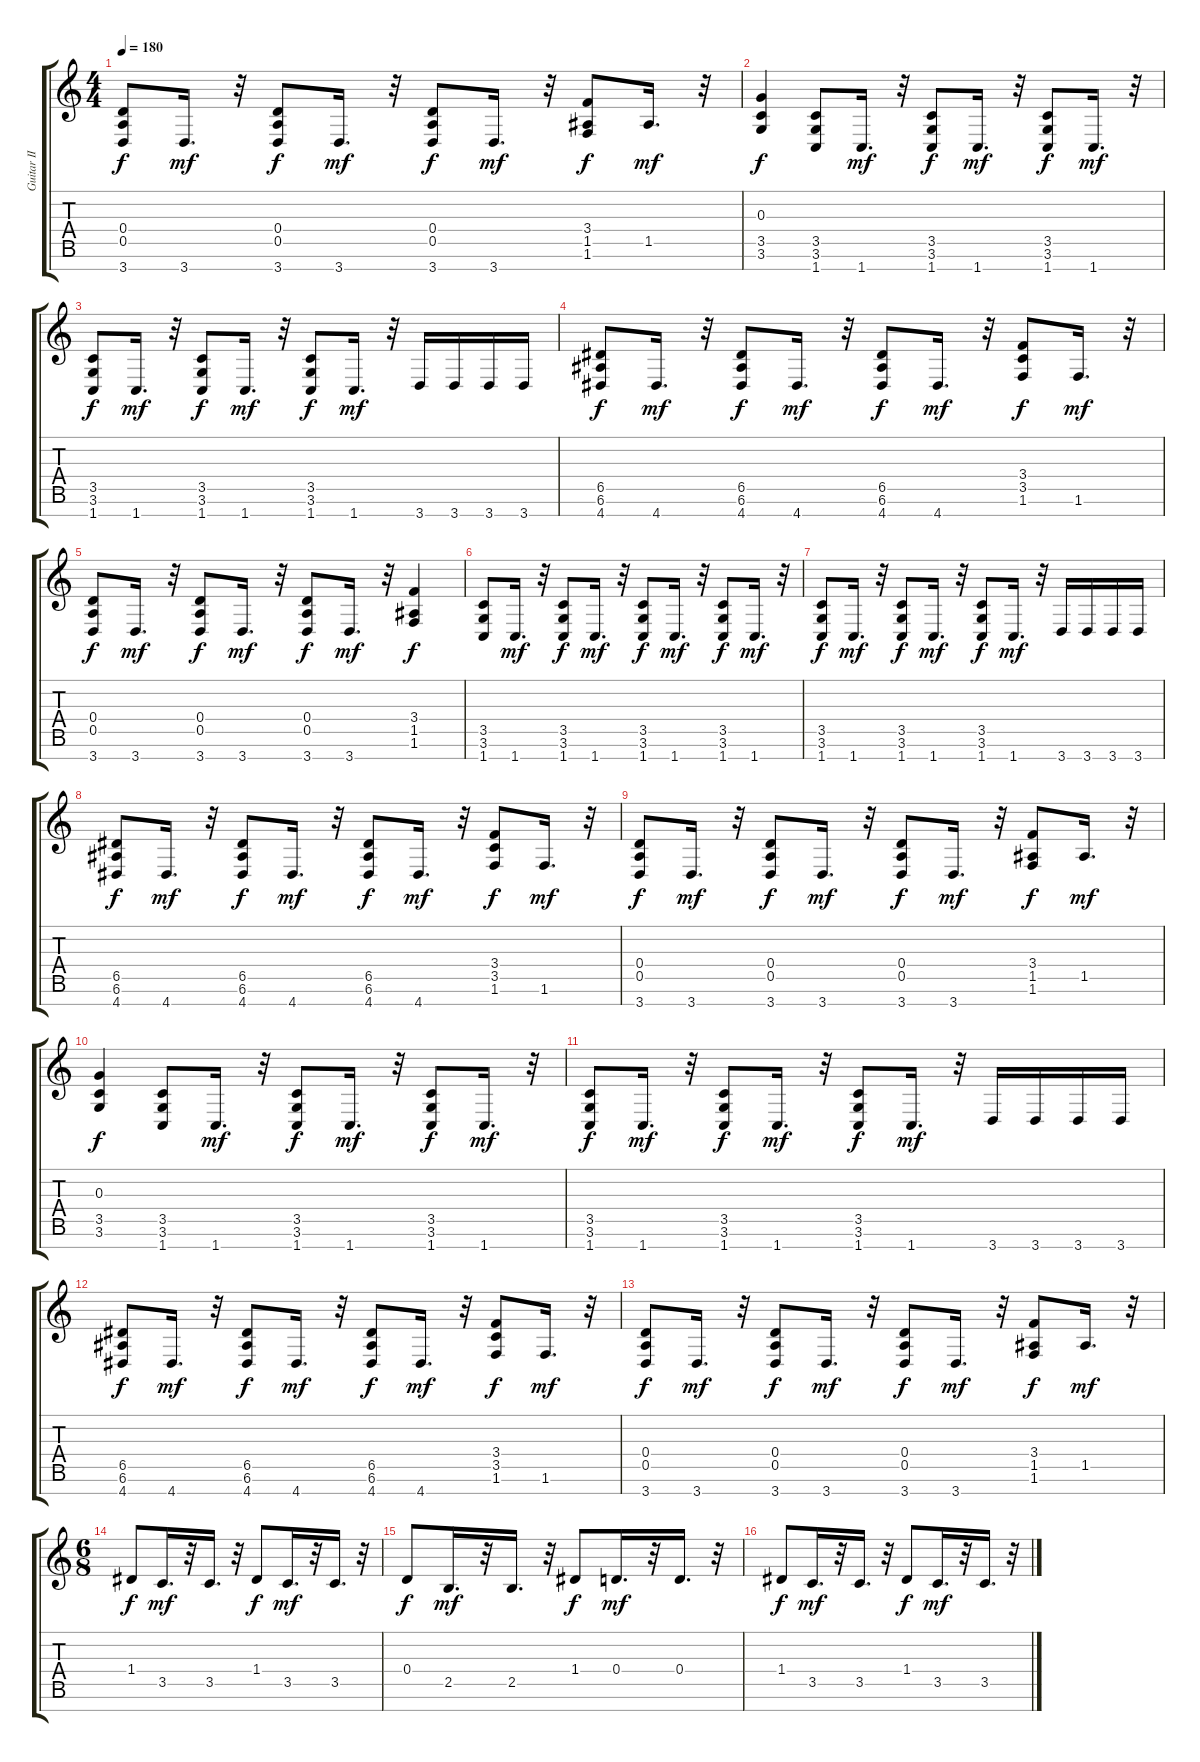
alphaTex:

\track ("Guitar II" "Guitar II") {instrument distortionguitar}
\staff {score tabs}
\tuning (E4 B3 G3 D3 A2 E2 B1) {hide}
\ts (4 4)
\tempo 180
\clef g2
\ks c
(0.4 0.5 3.7).8{dy f} 3.7.16{d dy mf} r.32 (0.4 0.5 3.7).8{dy f} 3.7.16{d dy mf} r.32 (0.4 0.5 3.7).8{dy f} 3.7.16{d dy mf} r.32 (3.4 1.5 1.6).8{dy f} 1.5.16{d dy mf} r.32 |
(0.3 3.5 3.6).4{dy f} (3.5 3.6 1.7).8 1.7.16{d dy mf} r.32 (3.5 3.6 1.7).8{dy f} 1.7.16{d dy mf} r.32 (3.5 3.6 1.7).8{dy f} 1.7.16{d dy mf} r.32 |
(3.5 3.6 1.7).8{dy f} 1.7.16{d dy mf} r.32 (3.5 3.6 1.7).8{dy f} 1.7.16{d dy mf} r.32 (3.5 3.6 1.7).8{dy f} 1.7.16{d dy mf} r.32 3.7.16 3.7.16 3.7.16 3.7.16 |
(6.5 6.6 4.7).8{dy f} 4.7.16{d dy mf} r.32 (6.5 6.6 4.7).8{dy f} 4.7.16{d dy mf} r.32 (6.5 6.6 4.7).8{dy f} 4.7.16{d dy mf} r.32 (3.4 3.5 1.6).8{dy f} 1.6.16{d dy mf} r.32 |
(0.4 0.5 3.7).8{dy f} 3.7.16{d dy mf} r.32 (0.4 0.5 3.7).8{dy f} 3.7.16{d dy mf} r.32 (0.4 0.5 3.7).8{dy f} 3.7.16{d dy mf} r.32 (3.4 1.5 1.6).4{dy f} |
(3.5 3.6 1.7).8 1.7.16{d dy mf} r.32 (3.5 3.6 1.7).8{dy f} 1.7.16{d dy mf} r.32 (3.5 3.6 1.7).8{dy f} 1.7.16{d dy mf} r.32 (3.5 3.6 1.7).8{dy f} 1.7.16{d dy mf} r.32 |
(3.5 3.6 1.7).8{dy f} 1.7.16{d dy mf} r.32 (3.5 3.6 1.7).8{dy f} 1.7.16{d dy mf} r.32 (3.5 3.6 1.7).8{dy f} 1.7.16{d dy mf} r.32 3.7.16 3.7.16 3.7.16 3.7.16 |
(6.5 6.6 4.7).8{dy f} 4.7.16{d dy mf} r.32 (6.5 6.6 4.7).8{dy f} 4.7.16{d dy mf} r.32 (6.5 6.6 4.7).8{dy f} 4.7.16{d dy mf} r.32 (3.4 3.5 1.6).8{dy f} 1.6.16{d dy mf} r.32 |
(0.4 0.5 3.7).8{dy f} 3.7.16{d dy mf} r.32 (0.4 0.5 3.7).8{dy f} 3.7.16{d dy mf} r.32 (0.4 0.5 3.7).8{dy f} 3.7.16{d dy mf} r.32 (3.4 1.5 1.6).8{dy f} 1.5.16{d dy mf} r.32 |
(0.3 3.5 3.6).4{dy f} (3.5 3.6 1.7).8 1.7.16{d dy mf} r.32 (3.5 3.6 1.7).8{dy f} 1.7.16{d dy mf} r.32 (3.5 3.6 1.7).8{dy f} 1.7.16{d dy mf} r.32 |
(3.5 3.6 1.7).8{dy f} 1.7.16{d dy mf} r.32 (3.5 3.6 1.7).8{dy f} 1.7.16{d dy mf} r.32 (3.5 3.6 1.7).8{dy f} 1.7.16{d dy mf} r.32 3.7.16 3.7.16 3.7.16 3.7.16 |
(6.5 6.6 4.7).8{dy f} 4.7.16{d dy mf} r.32 (6.5 6.6 4.7).8{dy f} 4.7.16{d dy mf} r.32 (6.5 6.6 4.7).8{dy f} 4.7.16{d dy mf} r.32 (3.4 3.5 1.6).8{dy f} 1.6.16{d dy mf} r.32 |
(0.4 0.5 3.7).8{dy f} 3.7.16{d dy mf} r.32 (0.4 0.5 3.7).8{dy f} 3.7.16{d dy mf} r.32 (0.4 0.5 3.7).8{dy f} 3.7.16{d dy mf} r.32 (3.4 1.5 1.6).8{dy f} 1.5.16{d dy mf} r.32 |
\ts (6 8)
1.4.8{dy f} 3.5.16{d dy mf} r.32 3.5.16{d} r.32 1.4.8{dy f} 3.5.16{d dy mf} r.32 3.5.16{d} r.32 |
0.4.8{dy f} 2.5.16{d dy mf} r.32 2.5.16{d} r.32 1.4.8{dy f} 0.4.16{d dy mf} r.32 0.4.16{d} r.32 |
1.4.8{dy f} 3.5.16{d dy mf} r.32 3.5.16{d} r.32 1.4.8{dy f} 3.5.16{d dy mf} r.32 3.5.16{d} r.32
